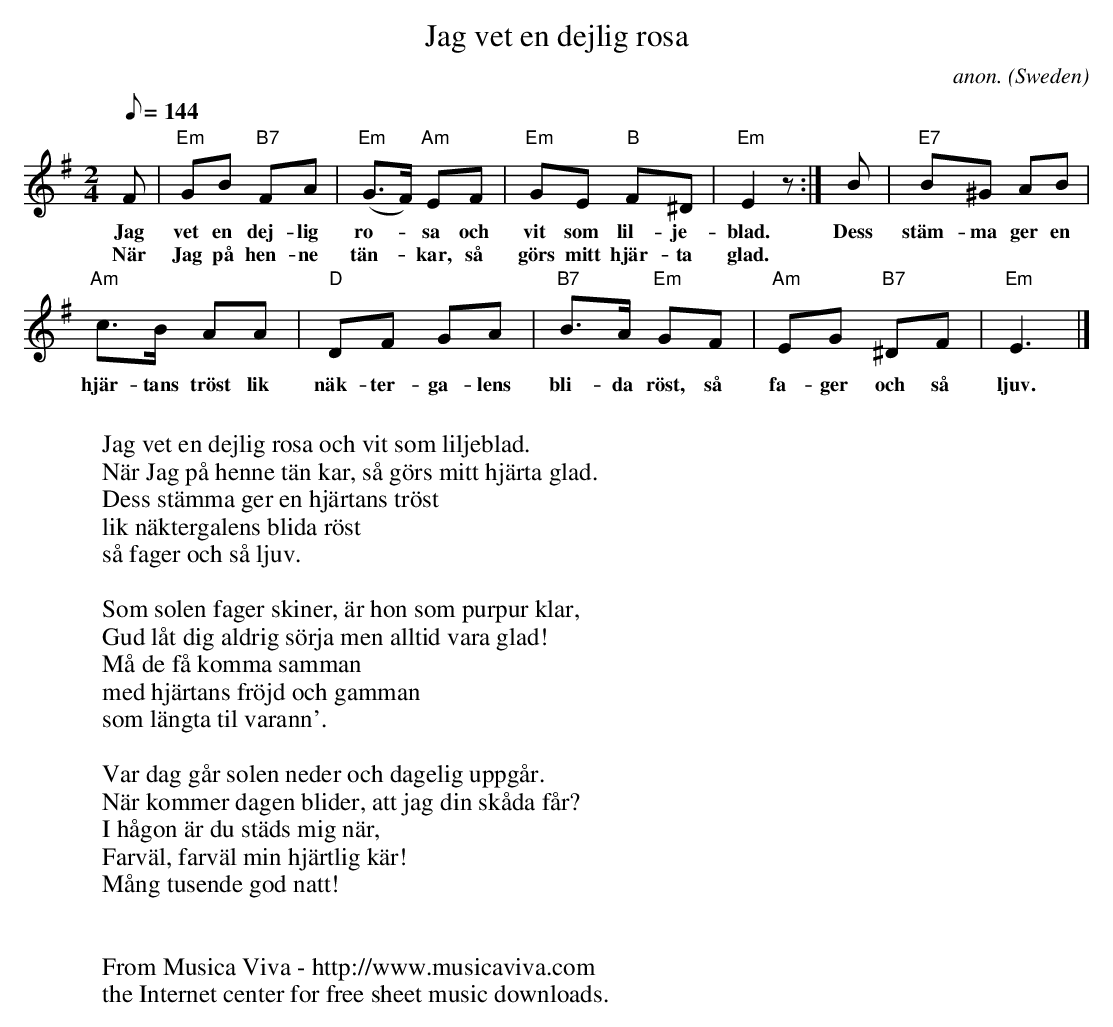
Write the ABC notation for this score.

X:1
T:Jag vet en dejlig rosa
C:anon.
O:Sweden
M:2/4
L:1/8
Q:144
K:Em
F|"Em"GB "B7"FA|"Em"(G>F) "Am"EF|"Em"GE "B"F^D|"Em"E2 z :|B|"E7"B^G AB|
w:Jag vet en dej- lig ro-* sa och vit som lil- je- blad. Dess st\"am- ma ger en
w:N\"ar Jag p\aa hen- ne t\"an-* kar, s\aa g\"ors mitt hj\"ar- ta glad.
"Am"c>B AA|"D"DF GA|"B7"B>A "Em"GF|"Am"EG "B7"^DF|"Em"E3|]
w:hj\"ar- tans tr\"ost lik n\"ak- ter- ga- lens bli- da r\"ost, s\aa fa- ger och s\aa ljuv.
W:
W:Jag vet en dejlig rosa och vit som liljeblad.
W:N\"ar Jag p\aa henne t\"an kar, s\aa g\"ors mitt hj\"arta glad.
W:  Dess st\"amma ger en hj\"artans tr\"ost
W:  lik n\"aktergalens blida r\"ost
W:  s\aa fager och s\aa ljuv.
W:
W:Som solen fager skiner, \"ar hon som purpur klar,
W:Gud l\aat dig aldrig s\"orja men alltid vara glad!
W:  M\aa de f\aa komma samman
W:  med hj\"artans fr\"ojd och gamman
W:  som l\"angta til varann'.
W:
W:Var dag g\aar solen neder och dagelig uppg\aar.
W:N\"ar kommer dagen blider, att jag din sk\aada f\aar?
W:  I h\aagon \"ar du st\"ads mig n\"ar,
W:  Farv\"al, farv\"al min hj\"artlig k\"ar!
W:  M\aang tusende god natt!
W:
W:
W:  From Musica Viva - http://www.musicaviva.com
W:  the Internet center for free sheet music downloads.
